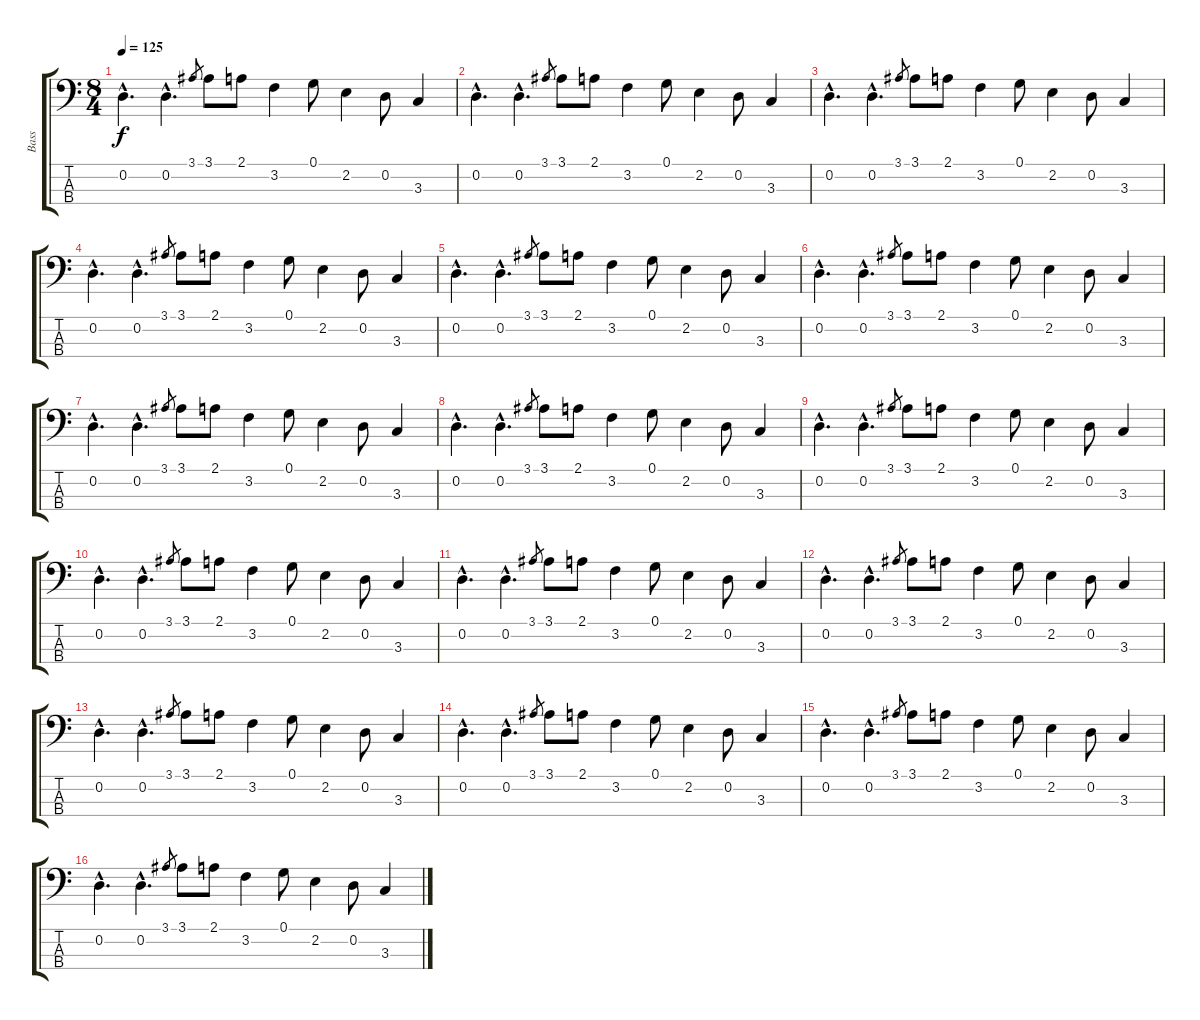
\track ("Bass" "Bass") {instrument electricbassfinger}
\staff {score tabs}
\tuning (G2 D2 A1 E1) {hide}
\ts (8 4)
\tempo 125
\clef f4
\ks c
0.2{hac}.4{d dy f} 0.2{hac}.4{d} 3.1.8{gr} 3.1.8 2.1.8 3.2.4 0.1.8 2.2.4 0.2.8 3.3.4 |
0.2{hac}.4{d} 0.2{hac}.4{d} 3.1.8{gr} 3.1.8 2.1.8 3.2.4 0.1.8 2.2.4 0.2.8 3.3.4 |
0.2{hac}.4{d} 0.2{hac}.4{d} 3.1.8{gr} 3.1.8 2.1.8 3.2.4 0.1.8 2.2.4 0.2.8 3.3.4 |
0.2{hac}.4{d} 0.2{hac}.4{d} 3.1.8{gr} 3.1.8 2.1.8 3.2.4 0.1.8 2.2.4 0.2.8 3.3.4 |
0.2{hac}.4{d} 0.2{hac}.4{d} 3.1.8{gr} 3.1.8 2.1.8 3.2.4 0.1.8 2.2.4 0.2.8 3.3.4 |
0.2{hac}.4{d} 0.2{hac}.4{d} 3.1.8{gr} 3.1.8 2.1.8 3.2.4 0.1.8 2.2.4 0.2.8 3.3.4 |
0.2{hac}.4{d} 0.2{hac}.4{d} 3.1.8{gr} 3.1.8 2.1.8 3.2.4 0.1.8 2.2.4 0.2.8 3.3.4 |
0.2{hac}.4{d} 0.2{hac}.4{d} 3.1.8{gr} 3.1.8 2.1.8 3.2.4 0.1.8 2.2.4 0.2.8 3.3.4 |
0.2{hac}.4{d} 0.2{hac}.4{d} 3.1.8{gr} 3.1.8 2.1.8 3.2.4 0.1.8 2.2.4 0.2.8 3.3.4 |
0.2{hac}.4{d} 0.2{hac}.4{d} 3.1.8{gr} 3.1.8 2.1.8 3.2.4 0.1.8 2.2.4 0.2.8 3.3.4 |
0.2{hac}.4{d} 0.2{hac}.4{d} 3.1.8{gr} 3.1.8 2.1.8 3.2.4 0.1.8 2.2.4 0.2.8 3.3.4 |
0.2{hac}.4{d} 0.2{hac}.4{d} 3.1.8{gr} 3.1.8 2.1.8 3.2.4 0.1.8 2.2.4 0.2.8 3.3.4 |
0.2{hac}.4{d} 0.2{hac}.4{d} 3.1.8{gr} 3.1.8 2.1.8 3.2.4 0.1.8 2.2.4 0.2.8 3.3.4 |
0.2{hac}.4{d} 0.2{hac}.4{d} 3.1.8{gr} 3.1.8 2.1.8 3.2.4 0.1.8 2.2.4 0.2.8 3.3.4 |
0.2{hac}.4{d} 0.2{hac}.4{d} 3.1.8{gr} 3.1.8 2.1.8 3.2.4 0.1.8 2.2.4 0.2.8 3.3.4 |
0.2{hac}.4{d} 0.2{hac}.4{d} 3.1.8{gr} 3.1.8 2.1.8 3.2.4 0.1.8 2.2.4 0.2.8 3.3.4
